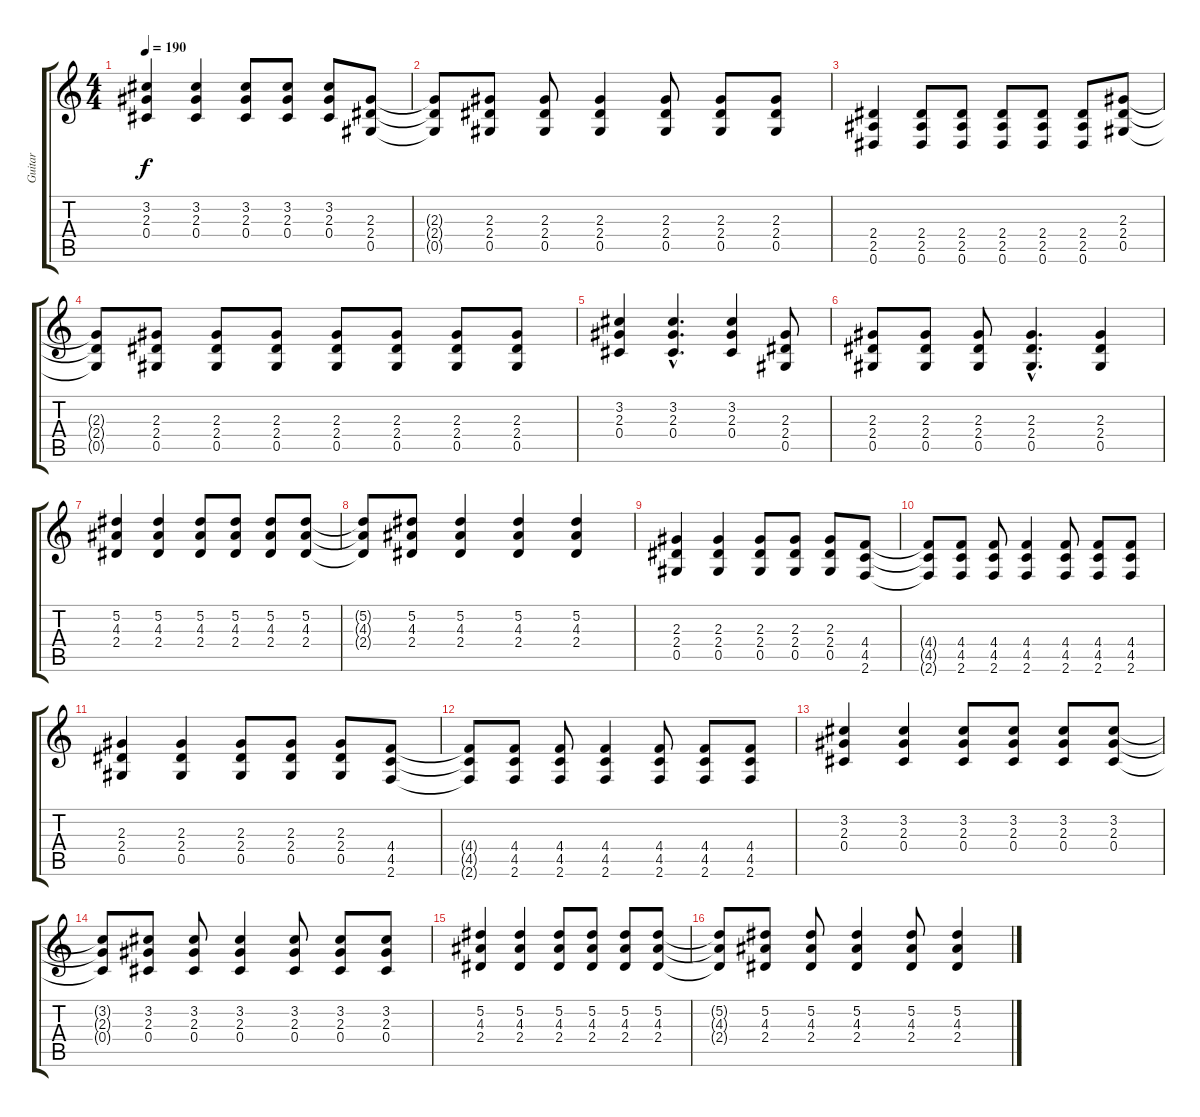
\track ("Guitar" "Guitar") {instrument distortionguitar}
\staff {score tabs}
\tuning (Eb4 Bb3 Gb3 Db3 Ab2 Eb2) {hide}
\ts (4 4)
\tempo 190
\clef g2
\ks c
(3.2 2.3 0.4).4{dy f} (3.2 2.3 0.4).4 (3.2 2.3 0.4).8 (3.2 2.3 0.4).8 (3.2 2.3 0.4).8 (2.3 2.4 0.5).8 |
(2.3{t} 2.4{t} 0.5{t}).8 (2.3 2.4 0.5).8 (2.3 2.4 0.5).8 (2.3 2.4 0.5).4 (2.3 2.4 0.5).8 (2.3 2.4 0.5).8 (2.3 2.4 0.5).8 |
(2.4 2.5 0.6).4 (2.4 2.5 0.6).8 (2.4 2.5 0.6).8 (2.4 2.5 0.6).8 (2.4 2.5 0.6).8 (2.4 2.5 0.6).8 (2.3 2.4 0.5).8 |
(2.3{t} 2.4{t} 0.5{t}).8 (2.3 2.4 0.5).8 (2.3 2.4 0.5).8 (2.3 2.4 0.5).8 (2.3 2.4 0.5).8 (2.3 2.4 0.5).8 (2.3 2.4 0.5).8 (2.3 2.4 0.5).8 |
(3.2 2.3 0.4).4 (3.2{hac} 2.3{hac} 0.4{hac}).4{d} (3.2 2.3 0.4).4 (2.3 2.4 0.5).8 |
(2.3 2.4 0.5).8 (2.3 2.4 0.5).8 (2.3 2.4 0.5).8 (2.3{hac} 2.4{hac} 0.5{hac}).4{d} (2.3 2.4 0.5).4 |
(5.2 4.3 2.4).4 (5.2 4.3 2.4).4 (5.2 4.3 2.4).8 (5.2 4.3 2.4).8 (5.2 4.3 2.4).8 (5.2 4.3 2.4).8 |
(5.2{t} 4.3{t} 2.4{t}).8 (5.2 4.3 2.4).8 (5.2 4.3 2.4).4 (5.2 4.3 2.4).4 (5.2 4.3 2.4).4 |
(2.3 2.4 0.5).4 (2.3 2.4 0.5).4 (2.3 2.4 0.5).8 (2.3 2.4 0.5).8 (2.3 2.4 0.5).8 (4.4 4.5 2.6).8 |
(4.4{t} 4.5{t} 2.6{t}).8 (4.4 4.5 2.6).8 (4.4 4.5 2.6).8 (4.4 4.5 2.6).4 (4.4 4.5 2.6).8 (4.4 4.5 2.6).8 (4.4 4.5 2.6).8 |
(2.3 2.4 0.5).4 (2.3 2.4 0.5).4 (2.3 2.4 0.5).8 (2.3 2.4 0.5).8 (2.3 2.4 0.5).8 (4.4 4.5 2.6).8 |
(4.4{t} 4.5{t} 2.6{t}).8 (4.4 4.5 2.6).8 (4.4 4.5 2.6).8 (4.4 4.5 2.6).4 (4.4 4.5 2.6).8 (4.4 4.5 2.6).8 (4.4 4.5 2.6).8 |
(3.2 2.3 0.4).4 (3.2 2.3 0.4).4 (3.2 2.3 0.4).8 (3.2 2.3 0.4).8 (3.2 2.3 0.4).8 (3.2 2.3 0.4).8 |
(3.2{t} 2.3{t} 0.4{t}).8 (3.2 2.3 0.4).8 (3.2 2.3 0.4).8 (3.2 2.3 0.4).4 (3.2 2.3 0.4).8 (3.2 2.3 0.4).8 (3.2 2.3 0.4).8 |
(5.2 4.3 2.4).4 (5.2 4.3 2.4).4 (5.2 4.3 2.4).8 (5.2 4.3 2.4).8 (5.2 4.3 2.4).8 (5.2 4.3 2.4).8 |
(5.2{t} 4.3{t} 2.4{t}).8 (5.2 4.3 2.4).8 (5.2 4.3 2.4).8 (5.2 4.3 2.4).4 (5.2 4.3 2.4).8 (5.2 4.3 2.4).4
